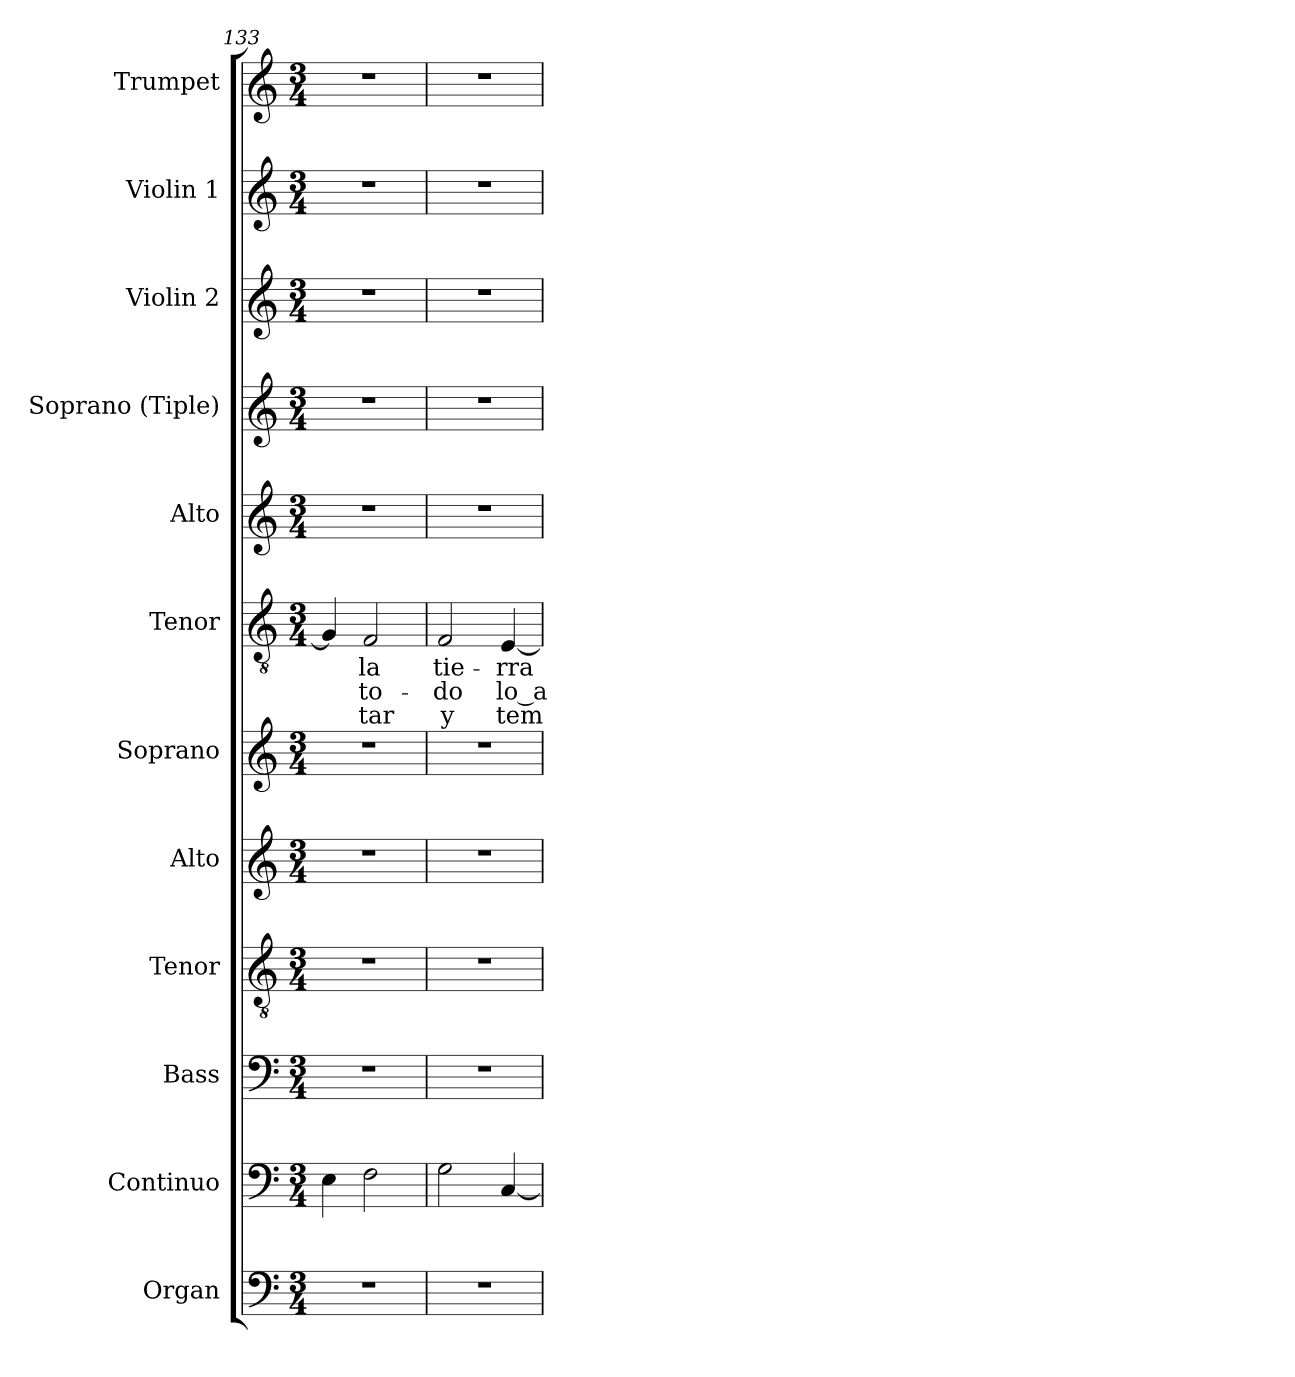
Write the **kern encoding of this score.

**kern	**kern	**kern	**kern	**kern	**kern	**kern	**text	**text	**text	**kern	**kern	**kern	**kern	**kern
*part12	*part11	*part10	*part9	*part8	*part7	*part6	*part6	*part6	*part6	*part5	*part4	*part3	*part2	*part1
*staff12	*staff11	*staff10	*staff9	*staff8	*staff7	*staff6	*staff6	*staff6	*staff6	*staff5	*staff4	*staff3	*staff2	*staff1
*I"Organ	*I"Continuo	*I"Bass	*I"Tenor	*I"Alto	*I"Soprano	*I"Tenor	*	*	*	*I"Alto	*I"Soprano (Tiple)	*I"Violin 2	*I"Violin 1	*I"Trumpet
*I'Org.	*I'Cont.	*I'B.	*I'T.	*I'A.	*I'S.	*I'T.	*	*	*	*I'A.	*I'S.	*I'Vln. 2	*I'Vln. 1	*I'Tpt.
*clefF4	*clefF4	*clefF4	*clefGv2	*clefG2	*clefG2	*clefGv2	*	*	*	*clefG2	*clefG2	*clefG2	*clefG2	*clefG2
*	*	*	*ITrd7c12	*	*	*ITrd7c12	*	*	*	*	*	*	*	*
*k[]	*k[]	*k[]	*k[]	*k[]	*k[]	*k[]	*	*	*	*k[]	*k[]	*k[]	*k[]	*k[]
*C:	*C:	*C:	*C:	*C:	*C:	*C:	*	*	*	*C:	*C:	*C:	*C:	*C:
*M3/4	*M3/4	*M3/4	*M3/4	*M3/4	*M3/4	*M3/4	*	*	*	*M3/4	*M3/4	*M3/4	*M3/4	*M3/4
=133	=133	=133	=133	=133	=133	=133	=133	=133	=133	=133	=133	=133	=133	=133
!LO:N:vis=1	!	!LO:N:vis=1	!LO:N:vis=1	!LO:N:vis=1	!LO:N:vis=1	!	!	!	!	!LO:N:vis=1	!LO:N:vis=1	!LO:N:vis=1	!LO:N:vis=1	!LO:N:vis=1
2.r	4Ei\	2.r	2.r	2.r	2.r	4GGi/]	.	.	.	2.r	2.r	2.r	2.r	2.r
!	!	!	!	!	!	!	!LO:LY:b:color=#000000	!LO:LY:b:color=#000000	!LO:LY:b:color=#000000	!	!	!	!	!
.	2Fi\	.	.	.	.	2FFi/	la	to-	-tar	.	.	.	.	.
=134	=134	=134	=134	=134	=134	=134	=134	=134	=134	=134	=134	=134	=134	=134
!LO:N:vis=1	!	!LO:N:vis=1	!LO:N:vis=1	!LO:N:vis=1	!LO:N:vis=1	!	!	!	!	!	!	!	!	!
!	!	!	!	!	!	!	!LO:LY:b:color=#000000	!LO:LY:b:color=#000000	!LO:LY:b:color=#000000	!LO:N:vis=1	!LO:N:vis=1	!LO:N:vis=1	!LO:N:vis=1	!LO:N:vis=1
2.r	2Gi\	2.r	2.r	2.r	2.r	2FFi/	tie-	-do	y	2.r	2.r	2.r	2.r	2.r
!	!	!	!	!	!	!	!LO:LY:b:color=#000000	!LO:LY:b:color=#000000	!LO:LY:b:color=#000000	!	!	!	!	!
.	[4Ci/	.	.	.	.	[4EEi/	-rra	lo_a-	tem-	.	.	.	.	.
=	=	=	=	=	=	=	=	=	=	=	=	=	=	=
*-	*-	*-	*-	*-	*-	*-	*-	*-	*-	*-	*-	*-	*-	*-
